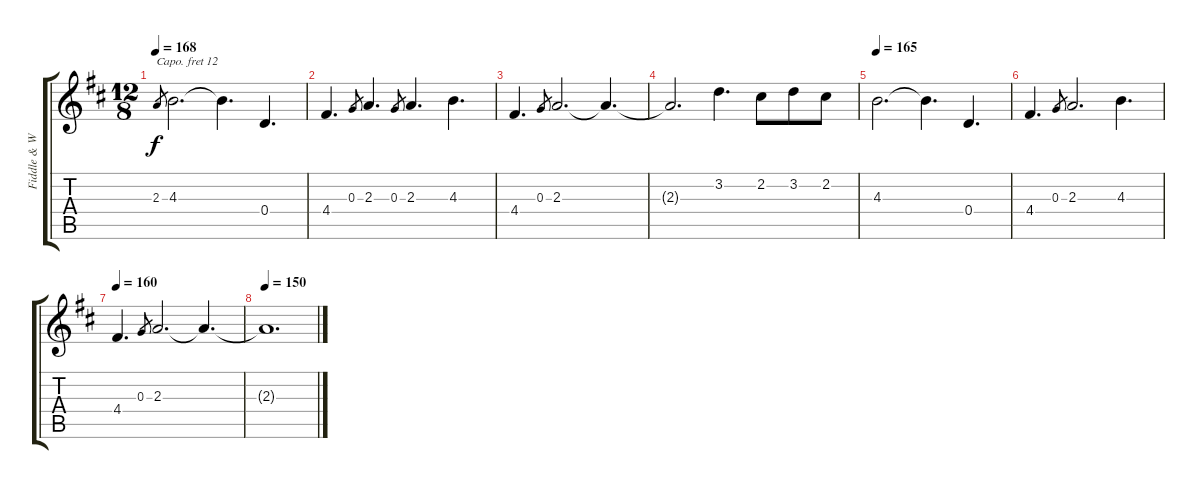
\track ("Fiddle & Whistle" "Fiddle & W") {instrument fiddle}
\staff {score tabs}
\capo 12
\tuning (E4 B3 G3 D3 A2 E2) {hide}
\ts (12 8)
\tempo 168
\clef g2
\ks d
2.3.8{gr dy f} 4.3.2{d} 4.3{t}.4{d} 0.4.4{d} |
4.4.4{d} 0.3.8{gr} 2.3.4{d} 0.3.8{gr} 2.3.4{d} 4.3.4{d} |
4.4.4{d} 0.3.8{gr} 2.3.2{d} 2.3{t}.4{d} |
2.3{t}.2{d} 3.2.4{d} 2.2.8 3.2.8 2.2.8 |
\tempo 165
4.3.2{d} 4.3{t}.4{d} 0.4.4{d} |
4.4.4{d} 0.3.8{gr} 2.3.2{d} 4.3.4{d} |
\tempo 160
4.4.4{d} 0.3.8{gr} 2.3.2{d} 2.3{t}.4{d} |
\tempo 150
2.3{t}.1{d}
